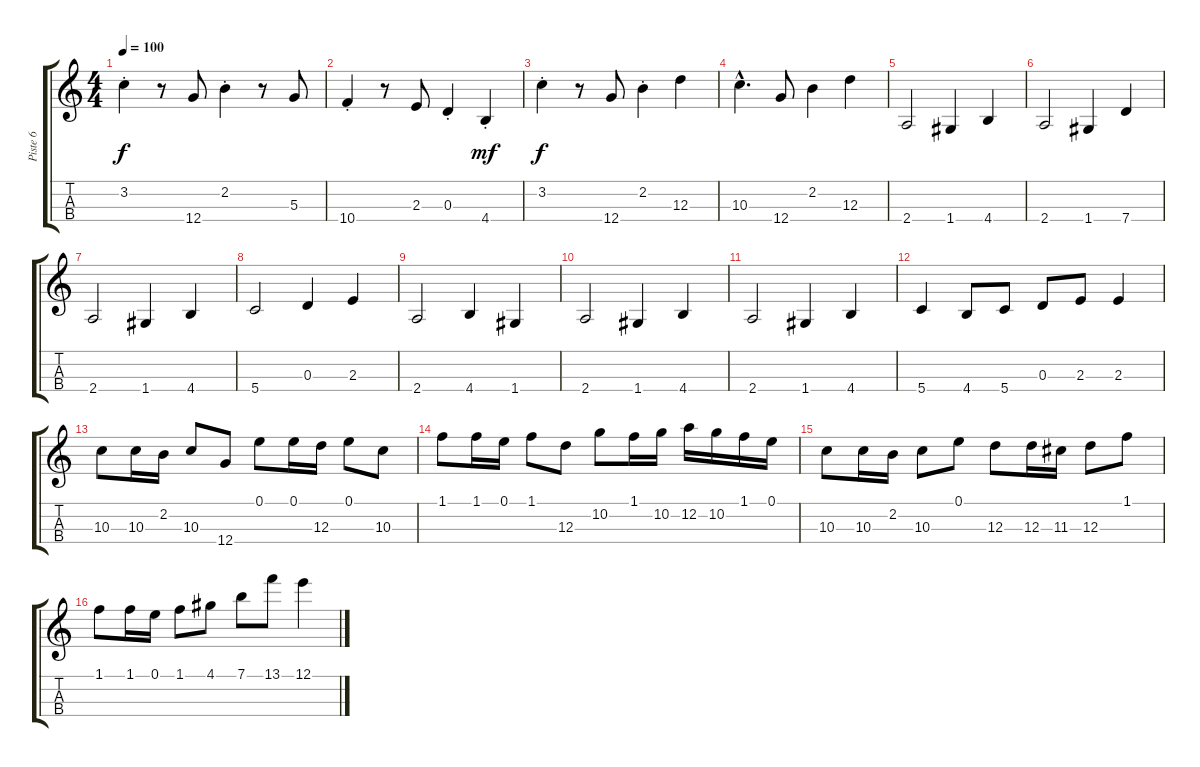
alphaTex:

\track ("Piste 6" "Piste 6") {instrument stringensemble1}
\staff {score tabs}
\tuning (E5 A4 D4 G3) {hide}
\ts (4 4)
\tempo 100
\clef g2
\ks c
3.2{st}.4{dy f instrument stringensemble1} r.8 12.4.8 2.2{st}.4 r.8 5.3.8 |
10.4{st}.4 r.8 2.3.8 0.3{st}.4 4.4{st}.4{dy mf} |
3.2{st}.4{dy f} r.8 12.4.8 2.2{st}.4 12.3.4 |
10.3{hac}.4{d} 12.4.8 2.2.4 12.3.4 |
2.4.2 1.4.4 4.4.4 |
2.4.2 1.4.4 7.4.4 |
2.4.2 1.4.4 4.4.4 |
5.4.2 0.3.4 2.3.4 |
2.4.2 4.4.4 1.4.4 |
2.4.2 1.4.4 4.4.4 |
2.4.2 1.4.4 4.4.4 |
5.4.4 4.4.8 5.4.8 0.3.8 2.3.8 2.3.4 |
10.3.8 10.3.16 2.2.16 10.3.8 12.4.8 0.1.8 0.1.16 12.3.16 0.1.8 10.3.8 |
1.1.8 1.1.16 0.1.16 1.1.8 12.3.8 10.2.8 1.1.16 10.2.16 12.2.16 10.2.16 1.1.16 0.1.16 |
10.3.8 10.3.16 2.2.16 10.3.8 0.1.8 12.3.8 12.3.16 11.3.16 12.3.8 1.1.8 |
1.1.8 1.1.16 0.1.16 1.1.8 4.1.8 7.1.8 13.1.8 12.1.4
